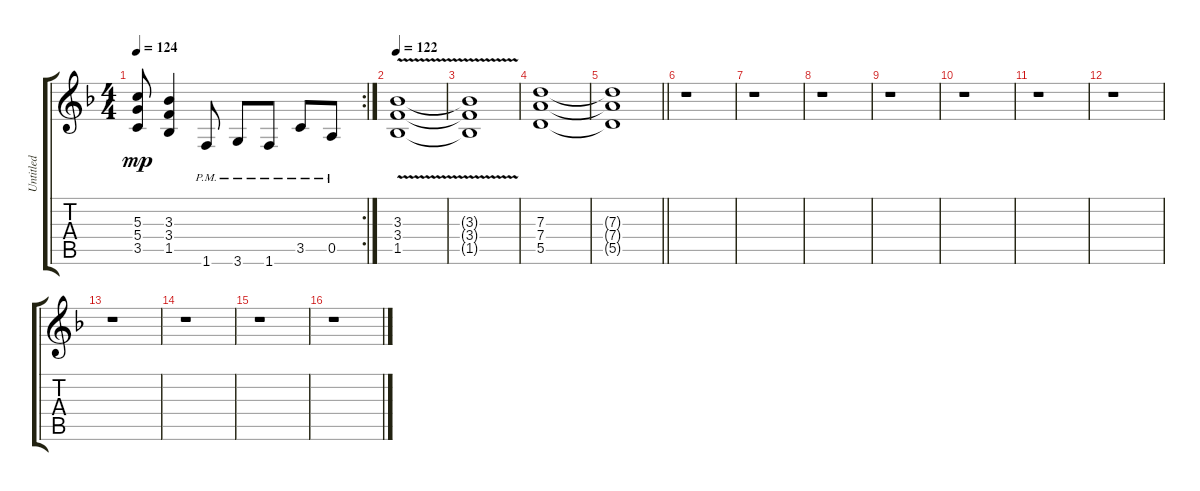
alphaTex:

\track ("Untitled" "Untitled") {instrument overdrivenguitar}
\staff {score tabs}
\tuning (E4 B3 G3 D3 A2 E2) {hide}
\rc 2
\ts (4 4)
\tempo 124
\clef g2
\ks f
(5.3{t} 5.4{t} 3.5{t}).8{dy mp} (3.3 3.4 1.5).4 1.6{pm}.8 3.6{pm}.8 1.6{pm}.8 3.5{pm}.8 0.5{pm}.8 |
\tempo 122
(3.3{v} 3.4{v} 1.5{v}).1 |
(3.3{v t} 3.4{v t} 1.5{v t}).1 |
(7.3 7.4 5.5).1 |
\barLineRight lightlight
(7.3{t} 7.4{t} 5.5{t}).1 |
r.1 |
r.1 |
r.1 |
r.1 |
r.1 |
r.1 |
r.1 |
r.1 |
r.1 |
r.1 |
r.1
